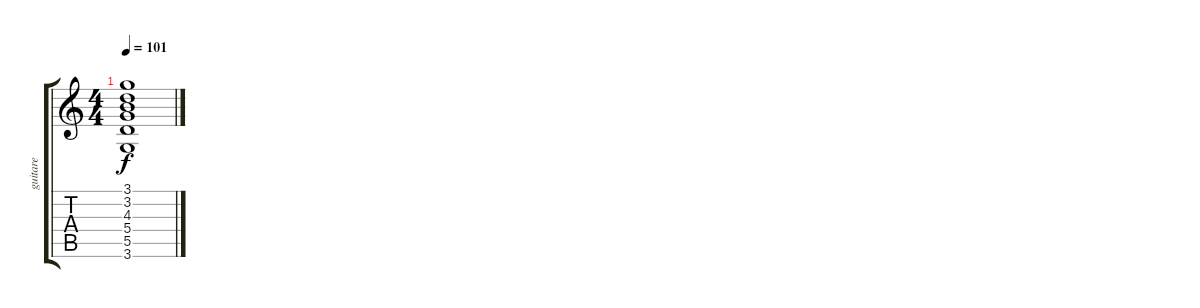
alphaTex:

\track ("guitare" "guitare") {instrument acousticguitarsteel}
\staff {score tabs}
\tuning (E4 B3 G3 D3 A2 E2) {hide}
\ts (4 4)
\tempo 101
\clef g2
\ks c
(3.1{t} 3.2{t} 4.3{t} 5.4{t} 5.5{t} 3.6{t}).1{dy f}
